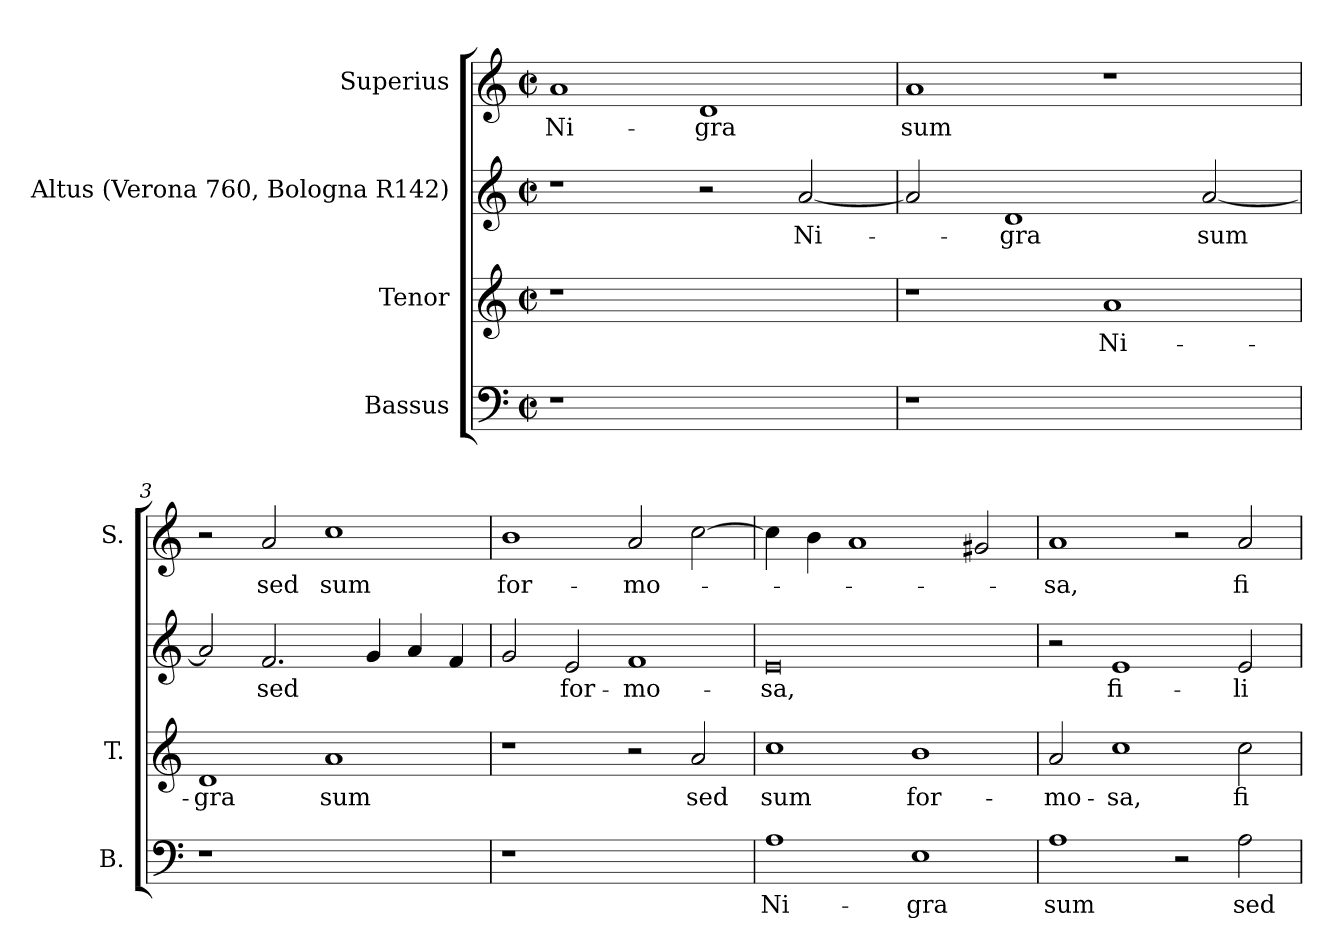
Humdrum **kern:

**kern	**text	**kern	**text	**kern	**text	**kern	**text
*part4	*part4	*part3	*part3	*part2	*part2	*part1	*part1
*staff4	*staff4	*staff3	*staff3	*staff2	*staff2	*staff1	*staff1
*I"Bassus	*	*I"Tenor	*	*I"Altus (Verona 760,  Bologna R142)	*	*I"Superius	*
*I'B.	*	*I'T.	*	*	*	*I'S.	*
!!LO:PB:g=z
*clefF4	*	*clefG2	*	*clefG2	*	*clefG2	*
*k[]	*	*k[]	*	*k[]	*	*k[]	*
*C:	*	*C:	*	*C:	*	*C:	*
*M2/2	*	*M2/2	*	*M2/2	*	*M2/2	*
*met(c|)	*	*met(c|)	*	*met(c|)	*	*met(c|)	*
=1	=1	=1	=1	=1	=1	=1	=1
!LO:N:vis=1	!	!LO:N:vis=1	!	!	!	!	!
!	!	!	!	!	!	!	!LO:LY:b:color=#000000
1r	.	1r	.	1r	.	1ai	Ni-
!	!	!	!	!	!	!	!LO:LY:b:color=#000000
1ryy	.	1ryy	.	2r	.	1di	-gra
!	!	!	!	!	!LO:LY:b:color=#000000	!	!
.	.	.	.	[<2ai/	Ni-	.	.
=2	=2	=2	=2	=2	=2	=2	=2
!LO:N:vis=1	!	!	!	!	!	!	!
!	!	!	!	!	!	!	!LO:LY:b:color=#000000
1r	.	1r	.	2ai/]	.	1ai	sum
!	!	!	!	!	!LO:LY:b:color=#000000	!	!
.	.	.	.	1di	-gra	.	.
!	!	!	!LO:LY:b:color=#000000	!	!	!	!
1ryy	.	1ai	Ni-	.	.	1r	.
!	!	!	!	!	!LO:LY:b:color=#000000	!	!
.	.	.	.	[<2ai/	sum	.	.
=3	=3	=3	=3	=3	=3	=3	=3
!LO:N:vis=1	!	!	!	!	!	!	!
!	!	!	!LO:LY:b:color=#000000	!	!	!	!
1r	.	1di	-gra	2ai/]	.	2r	.
!	!	!	!	!	!LO:LY:b:color=#000000	!	!
!	!	!	!	!	!	!	!LO:LY:b:color=#000000
.	.	.	.	2.fi/	sed	2ai/	sed
!	!	!	!LO:LY:b:color=#000000	!	!	!	!
!	!	!	!	!	!	!	!LO:LY:b:color=#000000
1ryy	.	1ai	sum	.	.	1cci	sum
.	.	.	.	4gi/	.	.	.
.	.	.	.	4ai/	.	.	.
.	.	.	.	4fi/	.	.	.
=4	=4	=4	=4	=4	=4	=4	=4
!LO:N:vis=1	!	!	!	!	!	!	!
!	!	!	!	!	!	!	!LO:LY:b:color=#000000
1r	.	1r	.	2gi/	.	1bi	for-
!	!	!	!	!	!LO:LY:b:color=#000000	!	!
.	.	.	.	2ei/	for-	.	.
!	!	!	!	!	!LO:LY:b:color=#000000	!	!
!	!	!	!	!	!	!	!LO:LY:b:color=#000000
1ryy	.	2r	.	1fi	-mo-	2ai/	-mo-
!	!	!	!LO:LY:b:color=#000000	!	!	!	!
.	.	2ai/	sed	.	.	[>2cci\	.
!!LO:LB:g=z
=5	=5	=5	=5	=5	=5	=5	=5
!	!LO:LY:b:color=#000000	!	!	!	!	!	!
!	!	!	!LO:LY:b:color=#000000	!	!	!	!
!	!	!	!	!	!LO:LY:b:color=#000000	!	!
1Ai	Ni-	1cci	sum	0ei	-sa,	4cci\]	.
.	.	.	.	.	.	4bi\	.
.	.	.	.	.	.	1ai	.
!	!LO:LY:b:color=#000000	!	!	!	!	!	!
!	!	!	!LO:LY:b:color=#000000	!	!	!	!
1Ei	-gra	1bi	for-	.	.	.	.
.	.	.	.	.	.	2g#Xi/	.
=6	=6	=6	=6	=6	=6	=6	=6
!	!LO:LY:b:color=#000000	!	!	!	!	!	!
!	!	!	!LO:LY:b:color=#000000	!	!	!	!
!	!	!	!	!	!	!	!LO:LY:b:color=#000000
1Ai	sum	2ai/	-mo-	2r	.	1ai	-sa,
!	!	!	!LO:LY:b:color=#000000	!	!	!	!
!	!	!	!	!	!LO:LY:b:color=#000000	!	!
.	.	1cci	-sa,	1ei	fi-	.	.
2r	.	.	.	.	.	2r	.
!	!LO:LY:b:color=#000000	!	!	!	!	!	!
!	!	!	!LO:LY:b:color=#000000	!	!	!	!
!	!	!	!	!	!LO:LY:b:color=#000000	!	!
!	!	!	!	!	!	!	!LO:LY:b:color=#000000
2Ai\	sed	2cci\	fi-	2ei/	-li-	2ai/	fi-
=	=	=	=	=	=	=	=
*-	*-	*-	*-	*-	*-	*-	*-
